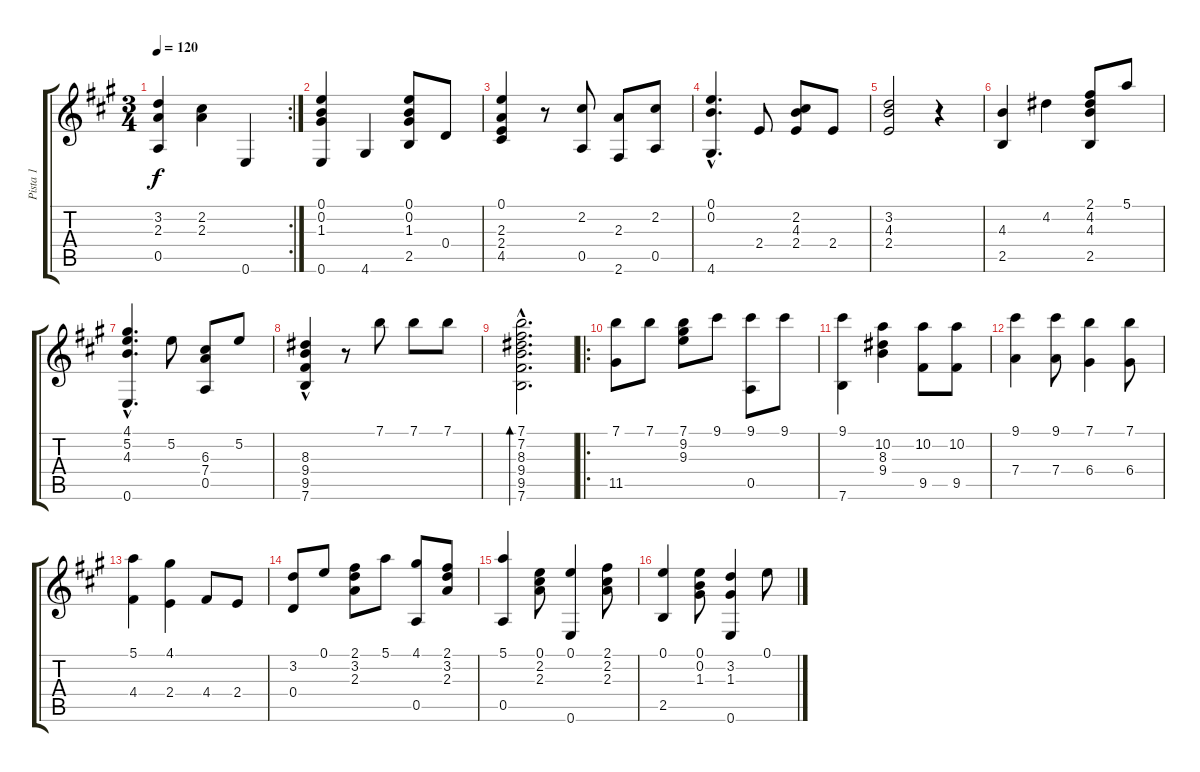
\track ("Pista 1" "Pista 1") {instrument acousticguitarnylon}
\staff {score tabs}
\tuning (E4 B3 G3 D3 A2 E2) {hide}
\rc 2
\ts (3 4)
\tempo 120
\clef g2
\ks a
(3.2 2.3 0.5).4{dy f} (2.2 2.3).4 0.6.4 |
(0.1 0.2 1.3 0.6).4 4.6.4 (0.1 0.2 1.3 2.5).8 0.4.8 |
(0.1 2.3 2.4 4.5).4 r.8 (2.2 0.5).8 (2.3 2.6).8 (2.2 0.5).8 |
(0.1 0.2 4.6{hac}).4{d} 2.4.8 (2.2 4.3 2.4).8 2.4.8 |
(3.2 4.3 2.4).2 r.4 |
(4.3 2.5).4 4.2.4 (2.1 4.2 4.3 2.5).8 5.1.8 |
(4.1{hac} 5.2{hac} 4.3{hac} 0.6).4{d} 5.2.8 (6.3 7.4 0.5).8 5.2.8 |
(8.3 9.4{hac} 9.5{hac} 7.6{hac}).4 r.8 7.1.8 7.1.8 7.1.8 |
(7.1{hac} 7.2{hac} 8.3{hac} 9.4{hac} 9.5{hac} 7.6{hac}).2{d bd 240} |
\ro
(7.1 11.5).8 7.1.8 (7.1 9.2 9.3).8 9.1.8 (9.1 0.5).8 9.1.8 |
(9.1 7.6).4 (10.2 8.3 9.4).4 (10.2 9.5).8 (10.2 9.5).8 |
(9.1 7.4).4 (9.1 7.4).8 (7.1 6.4).4 (7.1 6.4).8 |
(5.1 4.4).4 (4.1 2.4).4 4.4.8 2.4.8 |
(3.2 0.4).8 0.1.8 (2.1 3.2 2.3).8 5.1.8 (4.1 0.5).8 (2.1 3.2 2.3).8 |
(5.1 0.5).4 (0.1 2.2 2.3).8 (0.1 0.6).4 (2.1 2.2 2.3).8 |
(0.1 2.5).4 (0.1 0.2 1.3).8 (3.2 1.3 0.6).4 0.1.8
